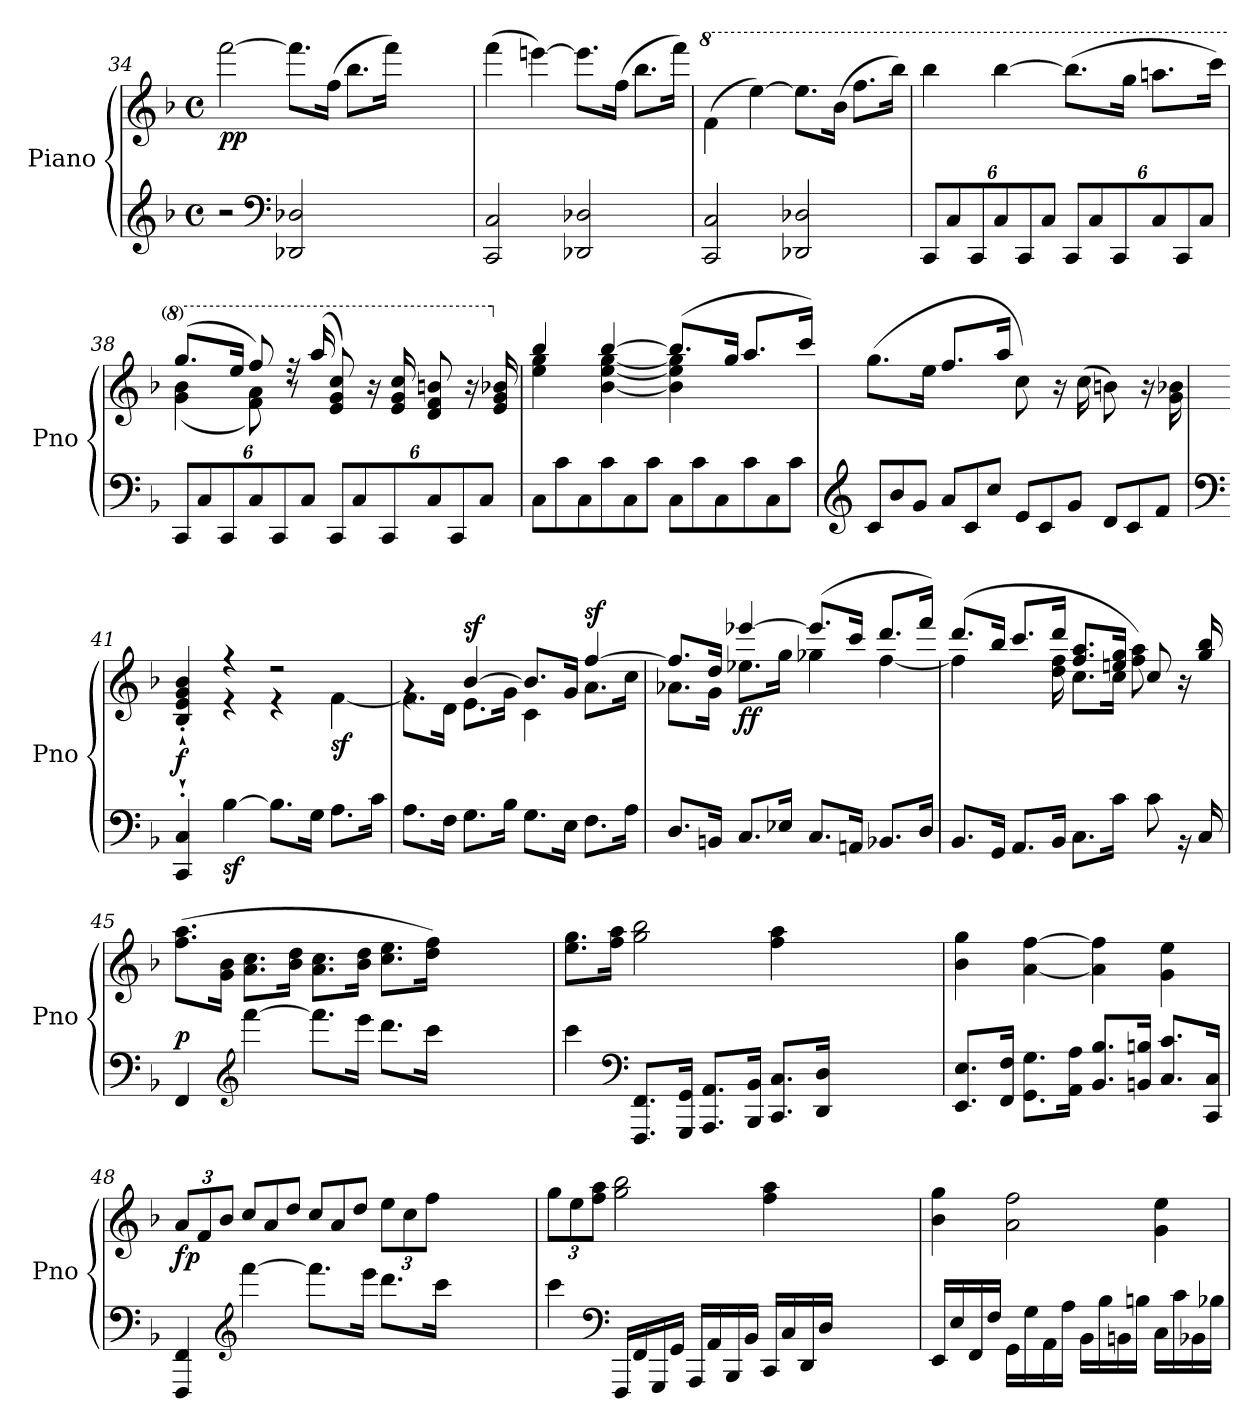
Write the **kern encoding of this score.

**kern	**kern	**dynam
*part1	*part1	*part1
*staff2	*staff1	*staff1/2
*I"Piano	*	*
*I'Pno	*	*
*clefG2	*clefG2	*
*k[b-]	*k[b-]	*
*M4/4	*M4/4	*
*met(c)	*met(c)	*
=34	=34	=34
*^	*^	*
!	!	!	!	!LO:DY:b
1ryy	2r	[2fff\	2ryy	pp
*clefF4	*	*	*	*
.	2DD-X/ 2D-X/	8.fff\L]	2ryy	.
.	.	(>16ff\Jk	.	.
.	.	8.bb-\L	.	.
.	.	16fff\Jk)	.	.
2ryy	2ryy	2ryy	2ryy	.
*	*	*v	*v	*
=35	=35	=35	=35
1ryy	2CC/ 2C/	(>4fff\	.
.	.	[4eeen\)	.
.	2DD-X/ 2D-X/	8.eee\L]	.
.	.	(>16ff\Jk	.
.	.	8.bb-\L	.
.	.	16fff\Jk)	.
!!LO:LB:g=z
=36	=36	=36	=36
*	*	*8va	*
1ryy	2CC/ 2C/	(>4ff\	.
.	.	[4eee\)	.
.	2DD-X/ 2D-X/	8.eee\L]	.
.	.	(>16bb-\Jk	.
.	.	8.fff\L	.
.	.	16bbb-\Jk)	.
=37	=37	=37	=37
*	*Xbrackettup	*	*
!	!	!	!LO:DY:b
1ryy	12CC/L	4bbb-\	other-dynamics
.	12C/	.	.
.	12CC/	.	.
.	12C/	[4bbb-\	.
.	12CC/	.	.
.	12C/J	.	.
.	12CC/L	(>8.bbb-\L]	.
.	12C/	.	.
.	12CC/	.	.
.	.	16ggg\Jk	.
.	12C/	8.aaan\L	.
.	12CC/	.	.
.	12C/J	.	.
.	.	16cccc\Jk)	.
!!LO:PB:g=z
=38	=38	=38	=38
*^	*	*^	*
*	*	*^	*	*^	*
2ryy	4.ryy	1ryy	12CC/L	4ryy	(<4gg\ 4bb-\	(>8.ggg/L	.
.	.	.	12C/	.	.	.	.
.	.	.	12CC/	.	.	.	.
.	.	.	.	.	.	16eee/Jk	.
.	.	.	12C/	8ryy	8ff\ 8aa\)	8fff/)	.
.	.	.	12CC/	.	.	.	.
.	16ryy	.	.	16r	8r	16ryy	.
.	.	.	12C/J	.	.	.	.
.	8.ryy	.	.	16ryy	.	(>16aaa/	.
2ryy	.	.	12CC/L	8ryy	2ryy	8ee/ 8gg/ 8ccc/)	.
.	.	.	12C/	.	.	.	.
.	16ryy	.	.	16r	.	16ryy	.
.	.	.	12CC/	.	.	.	.
.	8.ryy	.	.	16ryy	.	16ee/ 16gg/ 16ccc/	.
.	.	.	12C/	8ryy	.	8dd/ 8ff/ 8bbn/	.
.	.	.	12CC/	.	.	.	.
.	16ryy	.	.	16r	.	16ryy	.
.	.	.	12C/J	.	.	.	.
.	16ryy	.	.	16ryy	.	16ee/ 16gg/ 16bb-X/	.
*	*	*v	*v	*	*	*	*
*	*	*	*v	*v	*v	*
=39	=39	=39	=39	=39
*	*	*Xtuplet	*	*
*	*	*	*X8va	*
*	*	*	*^	*
2.ryy	1ryy	12C\L	4bb-/	4ee\ 4gg\	.
.	.	12c\	.	.	.
.	.	12C\	.	.	.
.	.	12c\	[4bb-/	[4b-\ [4ee\ [4gg\	.
.	.	12C\	.	.	.
.	.	12c\J	.	.	.
.	.	12C\L	(>8.bb-/L]	4b-\] 4ee\] 4gg\]	.
.	.	12c\	.	.	.
.	.	12C\	.	.	.
.	.	.	16gg/Jk	.	.
4ryy	.	12c\	8.aa/L	4ryy	.
.	.	12C\	.	.	.
.	.	12c\J	.	.	.
.	.	.	16ccc/Jk)	.	.
!!LO:LB:g=z	!!
=40	=40	=40	=40	=40	=40
*clefG2	*	*	*	*	*
2ryy	1ryy	12c/L	(>8.gg\L	2ryy	.
.	.	12b-/	.	.	.
.	.	12g/J	.	.	.
.	.	.	16ee\Jk	.	.
.	.	12a/L	8.ff/L	.	.
.	.	12c/	.	.	.
.	.	12cc/J	.	.	.
.	.	.	16aa/Jk	.	.
8ryy	.	12e/L	8ryy	8cc\)	.
.	.	12c/	.	.	.
16ryy	.	.	16r	16ryy	.
.	.	12g/J	.	.	.
8.ryy	.	.	16ryy	(>16cc\	.
.	.	12d/L	8ryy	8bn\)	.
.	.	12c/	.	.	.
16ryy	.	.	16r	16ryy	.
.	.	12f/J	.	.	.
16ryy	.	.	16ryy	16g\ 16b-X\	.
!!LO:PB:g=z	!!
=41	=41	=41	=41	=41	=41
*clefF4	*	*	*	*	*
!	!	!	!	!	!LO:DY:a=2
4ryy	1ryy	4CC/'` 4C/'`	4B-/'` 4e/'` 4g/'` 4b-/'`	4ryy	f
!	!	!	!	!	!LO:DY:b=2
2.ryy	.	[4B-\	4r	4r	sf
.	.	8.B-\L]	2r	4r	.
.	.	16G\Jk	.	.	.
!	!	!	!	!	!LO:DY:b
.	.	8.A\L	.	[4f\	sf
.	.	16c\Jk	.	.	.
*	*v	*v	*	*	*
!!LO:LB:g=z	!!
=42	=42	=42	=42	=42
1ryy	8.A\L	4rg	8.f\L]	.
.	16F\Jk	.	16d\Jk	.
!	!	!	!	!LO:DY:a
.	8.G\L	[4b-/	8.e\L	sf
.	16B-\Jk	.	16g\Jk	.
.	8.G\L	8.b-/L]	4c\	.
.	16E\Jk	16g/Jk	.	.
!	!	!	!	!LO:DY:a
.	8.F\L	[4ff/	8.a\L	sf
.	16A\Jk	.	16cc\Jk	.
=43	=43	=43	=43	=43
1ryy	8.D/L	8.ff/L]	8.a-X\L	.
.	16BBn/Jk	16dd/Jk	16g\Jk	.
!	!	!	!	!LO:DY:b
.	8.C/L	[4eee-X/	8.ee-X\L	ff
.	16E-X/Jk	.	16gg\Jk	.
.	8.C/L	(>8.eee-/L]	4gg-X\	.
.	16AAn/Jk	16ccc/Jk	.	.
.	8.BB-X/L	8.ddd/L	[4ff\	.
.	16D/Jk	16fff/Jk)	.	.
=44	=44	=44	=44	=44
*	*^	*	*	*
4ryy	1ryy	8.BB-/L	(>8.ddd/L	4ff\]	.
.	.	16GG/Jk	16bb-/Jk	.	.
8.ryy	.	8.AA/L	8.ccc/L	8.ryy	.
4..ryy	.	16BB-/Jk	16ddd/Jk	16dd\ 16ff\	.
.	.	8.C\L	8.cc\L	8.ff/ 8.aa/L	.
.	.	16c\Jk	16cc\Jk	16een/ 16gg/Jk	.
.	.	8c\	8cc/	8ff\ 8aa\)	.
16ryy	.	16r	16r	16ryy	.
16ryy	.	16C/	16ryy	16gg/ 16bb-/	.
!!LO:LB:g=z	!!
=45	=45	=45	=45	=45	=45
!	!	!	!	!	!LO:DY:a=2
*	*v	*v	*	*	*
1ryy	4FF/	(>8.ff\ 8.aa\L	4ryy	p
.	.	16g\ 16b-\Jk	.	.
*clefG2	*	*	*	*
!	!	!	!	!LO:DY:b=2
.	[4fff\	8.a\ 8.cc\L	2.ryy	other-dynamics
.	.	16b-\ 16dd\Jk	.	.
.	8.fff\L]	8.a\ 8.cc\L	.	.
.	16eee\Jk	16b-\ 16dd\Jk	.	.
.	8.ddd\L	8.cc\ 8.ee\L	.	.
.	16ccc\Jk	16dd\ 16ff\Jk)	.	.
2.ryy	2.ryy	2.ryy	2.ryy	.
!!LO:LB:g=z	!!
=46	=46	=46	=46	=46
1ryy	4ccc\	8.ee\ 8.gg\L	4ryy	.
.	.	16ff\ 16aa\Jk	.	.
*clefF4	*	*	*	*
!	!	!	!	!LO:DY:b
.	8.FFF/ 8.FF/L	2gg\ 2bb-\	2.ryy	other-dynamics
.	16GGG/ 16GG/Jk	.	.	.
.	8.AAA/ 8.AA/L	.	.	.
.	16BBB-/ 16BB-/Jk	.	.	.
.	8.CC/ 8.C/L	4ff\ 4aa\	.	.
.	16DD/ 16D/Jk	.	.	.
2.ryy	2.ryy	2.ryy	2.ryy	.
*	*	*v	*v	*
=47	=47	=47	=47
1ryy	8.EE/ 8.E/L	4b-\ 4gg\	.
.	16FF/ 16F/Jk	.	.
.	8.GG\ 8.G\L	[4a\ [4ff\	.
.	16AA\ 16A\Jk	.	.
.	8.BB-/ 8.B-/L	4a\] 4ff\]	.
.	16BBn/ 16Bn/Jk	.	.
.	8.C/ 8.c/L	4g\ 4ee\	.
.	16CC/ 16C/Jk	.	.
=48	=48	=48	=48
*	*	*Xbrackettup	*
*	*	*^	*
!	!	!	!	!LO:DY:b
1ryy	4FFF/ 4FF/	12a/L	4ryy	fp
.	.	12f/	.	.
.	.	12b-/J	.	.
*clefG2	*	*	*	*
*	*	*Xtuplet	*	*
!	!	!	!	!LO:DY:b=2
.	[4fff\	12cc/L	2.ryy	other-dynamics
.	.	12a/	.	.
.	.	12dd/J	.	.
.	8.fff\L]	12cc/L	.	.
.	.	12a/	.	.
.	.	12dd/J	.	.
.	16eee\Jk	.	.	.
*	*	*tuplet	*	*
.	8.ddd\L	12ee\L	.	.
.	.	12cc\	.	.
.	.	12ff\J	.	.
.	16ccc\Jk	.	.	.
2.ryy	2.ryy	2.ryy	2.ryy	.
!!LO:LB:g=z	!!
=49	=49	=49	=49	=49
1ryy	4ccc\	12gg\L	4ryy	.
.	.	12ee\	.	.
.	.	12ff\ 12aa\J	.	.
*clefF4	*	*	*	*
!	!	!	!	!LO:DY:b
.	16FFF/LL	2gg\ 2bb-\	2.ryy	other-dynamics
.	16FF/	.	.	.
.	16GGG/	.	.	.
.	16GG/JJ	.	.	.
.	16AAA/LL	.	.	.
.	16AA/	.	.	.
.	16BBB-/	.	.	.
.	16BB-/JJ	.	.	.
.	16CC/LL	4ff\ 4aa\	.	.
.	16C/	.	.	.
.	16DD/	.	.	.
.	16D/JJ	.	.	.
2.ryy	2.ryy	2.ryy	2.ryy	.
*	*	*v	*v	*
!!LO:PB:g=z
=50	=50	=50	=50
1ryy	16EE/LL	4b-\ 4gg\	.
.	16E/	.	.
.	16FF/	.	.
.	16F/JJ	.	.
.	16GG\LL	2a\ 2ff\	.
.	16G\	.	.
.	16AA\	.	.
.	16A\JJ	.	.
.	16BB-\LL	.	.
.	16B-\	.	.
.	16BBn\	.	.
.	16Bn\JJ	.	.
.	16C\LL	4g\ 4ee\	.
.	16c\	.	.
.	16BB-X\	.	.
.	16B-X\JJ	.	.
*v	*v	*	*
=	=	=
*-	*-	*-
